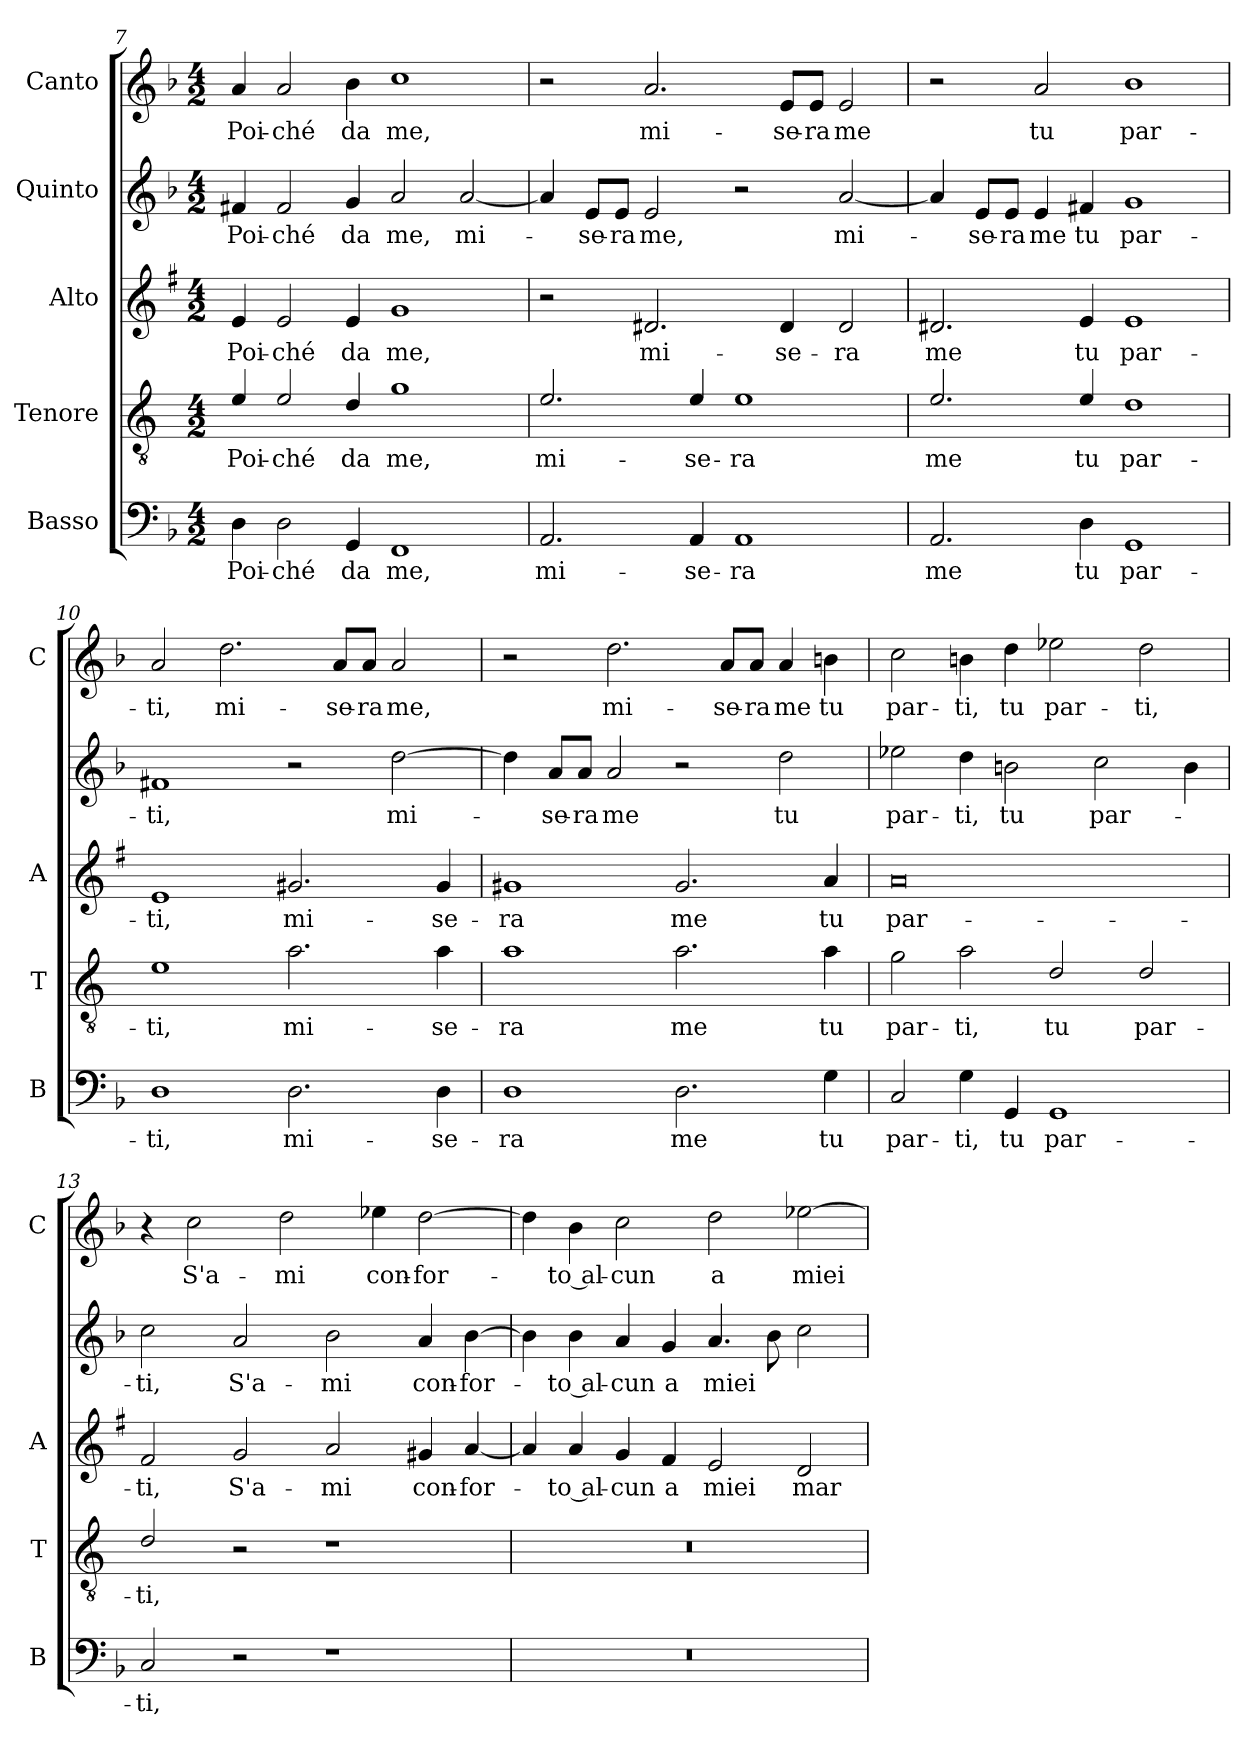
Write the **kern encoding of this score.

**kern	**text	**kern	**text	**kern	**text	**kern	**text	**kern	**text
*part5	*part5	*part4	*part4	*part3	*part3	*part2	*part2	*part1	*part1
*staff5	*staff5	*staff4	*staff4	*staff3	*staff3	*staff2	*staff2	*staff1	*staff1
*I"Basso	*	*I"Tenore	*	*I"Alto	*	*I"Quinto	*	*I"Canto	*
*I'B	*	*I'T	*	*I'A	*	*	*	*I'C	*
!!LO:PB:g=z
*clefF4	*	*clefGv2	*	*clefG2	*	*clefG2	*	*clefG2	*
*	*	*ITrd4c7	*	*ITrd1c2	*	*	*	*	*
*k[b-]	*	*k[b-]	*	*k[b-]	*	*k[b-]	*	*k[b-]	*
*F:	*	*F:	*	*F:	*	*F:	*	*F:	*
*M4/2	*	*M4/2	*	*M4/2	*	*M4/2	*	*M4/2	*
=7	=7	=7	=7	=7	=7	=7	=7	=7	=7
!	!LO:LY:b	!	!LO:LY:b	!	!LO:LY:b	!	!LO:LY:b	!	!LO:LY:b
4D\	Poi-	4A/	Poi-	4d/	Poi-	4f#X/	Poi-	4a/	Poi-
!	!LO:LY:b	!	!LO:LY:b	!	!LO:LY:b	!	!LO:LY:b	!	!LO:LY:b
2D\	-ché	2A/	-ché	2d/	-ché	2f#/	-ché	2a/	-ché
!	!LO:LY:b	!	!LO:LY:b	!	!LO:LY:b	!	!LO:LY:b	!	!LO:LY:b
4GG/	da	4G/	da	4d/	da	4g/	da	4b-\	da
!	!LO:LY:b	!	!LO:LY:b	!	!LO:LY:b	!	!LO:LY:b	!	!LO:LY:b
1FF	me,	1c	me,	1f	me,	2a/	me,	1cc	me,
!	!	!	!	!	!	!	!LO:LY:b	!	!
.	.	.	.	.	.	[2a/	mi-	.	.
=8	=8	=8	=8	=8	=8	=8	=8	=8	=8
!	!LO:LY:b	!	!LO:LY:b	!	!	!	!	!	!
2.AA/	mi-	2.A/	mi-	2r	.	4a/]	.	2r	.
!	!	!	!	!	!	!	!LO:LY:b	!	!
.	.	.	.	.	.	8e/L	-se-	.	.
!	!	!	!	!	!	!	!LO:LY:b	!	!
.	.	.	.	.	.	8e/J	-ra	.	.
!	!	!	!	!	!LO:LY:b	!	!LO:LY:b	!	!LO:LY:b
.	.	.	.	2.c#X/	mi-	2e/	me,	2.a/	mi-
!	!LO:LY:b	!	!LO:LY:b	!	!	!	!	!	!
4AA/	-se-	4A/	-se-	.	.	.	.	.	.
!	!LO:LY:b	!	!LO:LY:b	!	!	!	!	!	!
1AA	-ra	1A	-ra	.	.	2r	.	.	.
!	!	!	!	!	!LO:LY:b	!	!	!	!LO:LY:b
.	.	.	.	4c#/	-se-	.	.	8e/L	-se-
!	!	!	!	!	!	!	!	!	!LO:LY:b
.	.	.	.	.	.	.	.	8e/J	-ra
!	!	!	!	!	!LO:LY:b	!	!LO:LY:b	!	!LO:LY:b
.	.	.	.	2c#/	-ra	[2a/	mi-	2e/	me
=9	=9	=9	=9	=9	=9	=9	=9	=9	=9
!	!LO:LY:b	!	!LO:LY:b	!	!LO:LY:b	!	!	!	!
2.AA/	me	2.A/	me	2.c#X/	me	4a/]	.	2r	.
!	!	!	!	!	!	!	!LO:LY:b	!	!
.	.	.	.	.	.	8e/L	-se-	.	.
!	!	!	!	!	!	!	!LO:LY:b	!	!
.	.	.	.	.	.	8e/J	-ra	.	.
!	!	!	!	!	!	!	!LO:LY:b	!	!LO:LY:b
.	.	.	.	.	.	4e/	me	2a/	tu
!	!LO:LY:b	!	!LO:LY:b	!	!LO:LY:b	!	!LO:LY:b	!	!
4D\	tu	4A/	tu	4d/	tu	4f#X/	tu	.	.
!	!LO:LY:b	!	!LO:LY:b	!	!LO:LY:b	!	!LO:LY:b	!	!LO:LY:b
1GG	par-	1G	par-	1d	par-	1g	par-	1b-	par-
!!LO:LB:g=z
=10	=10	=10	=10	=10	=10	=10	=10	=10	=10
!	!LO:LY:b	!	!LO:LY:b	!	!LO:LY:b	!	!LO:LY:b	!	!LO:LY:b
1D	-ti,	1A	-ti,	1d	-ti,	1f#X	-ti,	2a/	-ti,
!	!	!	!	!	!	!	!	!	!LO:LY:b
.	.	.	.	.	.	.	.	2.dd\	mi-
!	!LO:LY:b	!	!LO:LY:b	!	!LO:LY:b	!	!	!	!
2.D\	mi-	2.d\	mi-	2.f#X/	mi-	2r	.	.	.
!	!	!	!	!	!	!	!	!	!LO:LY:b
.	.	.	.	.	.	.	.	8a/L	-se-
!	!	!	!	!	!	!	!	!	!LO:LY:b
.	.	.	.	.	.	.	.	8a/J	-ra
!	!	!	!	!	!	!	!LO:LY:b	!	!LO:LY:b
.	.	.	.	.	.	[2dd\	mi-	2a/	me,
!	!LO:LY:b	!	!LO:LY:b	!	!LO:LY:b	!	!	!	!
4D\	-se-	4d\	-se-	4f#/	-se-	.	.	.	.
=11	=11	=11	=11	=11	=11	=11	=11	=11	=11
!	!LO:LY:b	!	!LO:LY:b	!	!LO:LY:b	!	!	!	!
1D	-ra	1d	-ra	1f#X	-ra	4dd\]	.	2r	.
!	!	!	!	!	!	!	!LO:LY:b	!	!
.	.	.	.	.	.	8a/L	-se-	.	.
!	!	!	!	!	!	!	!LO:LY:b	!	!
.	.	.	.	.	.	8a/J	-ra	.	.
!	!	!	!	!	!	!	!LO:LY:b	!	!LO:LY:b
.	.	.	.	.	.	2a/	me	2.dd\	mi-
!	!LO:LY:b	!	!LO:LY:b	!	!LO:LY:b	!	!	!	!
2.D\	me	2.d\	me	2.f#/	me	2r	.	.	.
!	!	!	!	!	!	!	!	!	!LO:LY:b
.	.	.	.	.	.	.	.	8a/L	-se-
!	!	!	!	!	!	!	!	!	!LO:LY:b
.	.	.	.	.	.	.	.	8a/J	-ra
!	!	!	!	!	!	!	!LO:LY:b	!	!LO:LY:b
.	.	.	.	.	.	2dd\	tu	4a/	me
!	!LO:LY:b	!	!LO:LY:b	!	!LO:LY:b	!	!	!	!LO:LY:b
4G\	tu	4d\	tu	4g/	tu	.	.	4bn\	tu
=12	=12	=12	=12	=12	=12	=12	=12	=12	=12
!	!LO:LY:b	!	!LO:LY:b	!	!LO:LY:b	!	!LO:LY:b	!	!LO:LY:b
2C/	par-	2c\	par-	0g	par-	2ee-X\	par-	2cc\	par-
!	!LO:LY:b	!	!LO:LY:b	!	!	!	!LO:LY:b	!	!LO:LY:b
4G\	-ti,	2d\	-ti,	.	.	4dd\	-ti,	4bn\	-ti,
!	!LO:LY:b	!	!	!	!	!	!LO:LY:b	!	!LO:LY:b
4GG/	tu	.	.	.	.	2bn\	tu	4dd\	tu
!	!LO:LY:b	!	!LO:LY:b	!	!	!	!	!	!LO:LY:b
1GG	par-	2G/	tu	.	.	.	.	2ee-X\	par-
!	!	!	!	!	!	!	!LO:LY:b	!	!
.	.	.	.	.	.	2cc\	par-	.	.
!	!	!	!LO:LY:b	!	!	!	!	!	!LO:LY:b
.	.	2G/	par-	.	.	.	.	2dd\	-ti,
.	.	.	.	.	.	4b\	.	.	.
!!LO:LB:g=z
=13	=13	=13	=13	=13	=13	=13	=13	=13	=13
!	!LO:LY:b	!	!LO:LY:b	!	!LO:LY:b	!	!LO:LY:b	!	!
2C/	-ti,	2G/	-ti,	2e/	-ti,	2cc\	-ti,	4r	.
!	!	!	!	!	!	!	!	!	!LO:LY:b
.	.	.	.	.	.	.	.	2cc\	S'a-
!	!	!	!	!	!LO:LY:b	!	!LO:LY:b	!	!
2r	.	2r	.	2f/	S'a-	2a/	S'a-	.	.
!	!	!	!	!	!	!	!	!	!LO:LY:b
.	.	.	.	.	.	.	.	2dd\	-mi
!	!	!	!	!	!LO:LY:b	!	!LO:LY:b	!	!
1r	.	1r	.	2g/	-mi	2b-\	-mi	.	.
!	!	!	!	!	!	!	!	!	!LO:LY:b
.	.	.	.	.	.	.	.	4ee-X\	con-
!	!	!	!	!	!LO:LY:b	!	!LO:LY:b	!	!LO:LY:b
.	.	.	.	4f#X/	con-	4a/	con-	[2dd\	-for-
!	!	!	!	!	!LO:LY:b	!	!LO:LY:b	!	!
.	.	.	.	[4g/	-for-	[4b-\	-for-	.	.
=14	=14	=14	=14	=14	=14	=14	=14	=14	=14
0r	.	0r	.	4g/]	.	4b-\]	.	4dd\]	.
!	!	!	!	!	!LO:LY:b	!	!LO:LY:b	!	!LO:LY:b
.	.	.	.	4g/	-to al-	4b-\	-to al-	4b-\	-to al-
!	!	!	!	!	!LO:LY:b	!	!LO:LY:b	!	!LO:LY:b
.	.	.	.	4f/	-cun	4a/	-cun	2cc\	-cun
!	!	!	!	!	!LO:LY:b	!	!LO:LY:b	!	!
.	.	.	.	4e/	a	4g/	a	.	.
!	!	!	!	!	!LO:LY:b	!	!LO:LY:b	!	!LO:LY:b
.	.	.	.	2d/	miei	4.a/	miei	2dd\	a
.	.	.	.	.	.	8b-\	.	.	.
!	!	!	!	!	!LO:LY:b	!	!	!	!LO:LY:b
.	.	.	.	2c/	mar-	2cc\	.	[2ee-X\	miei
=	=	=	=	=	=	=	=	=	=
*-	*-	*-	*-	*-	*-	*-	*-	*-	*-
